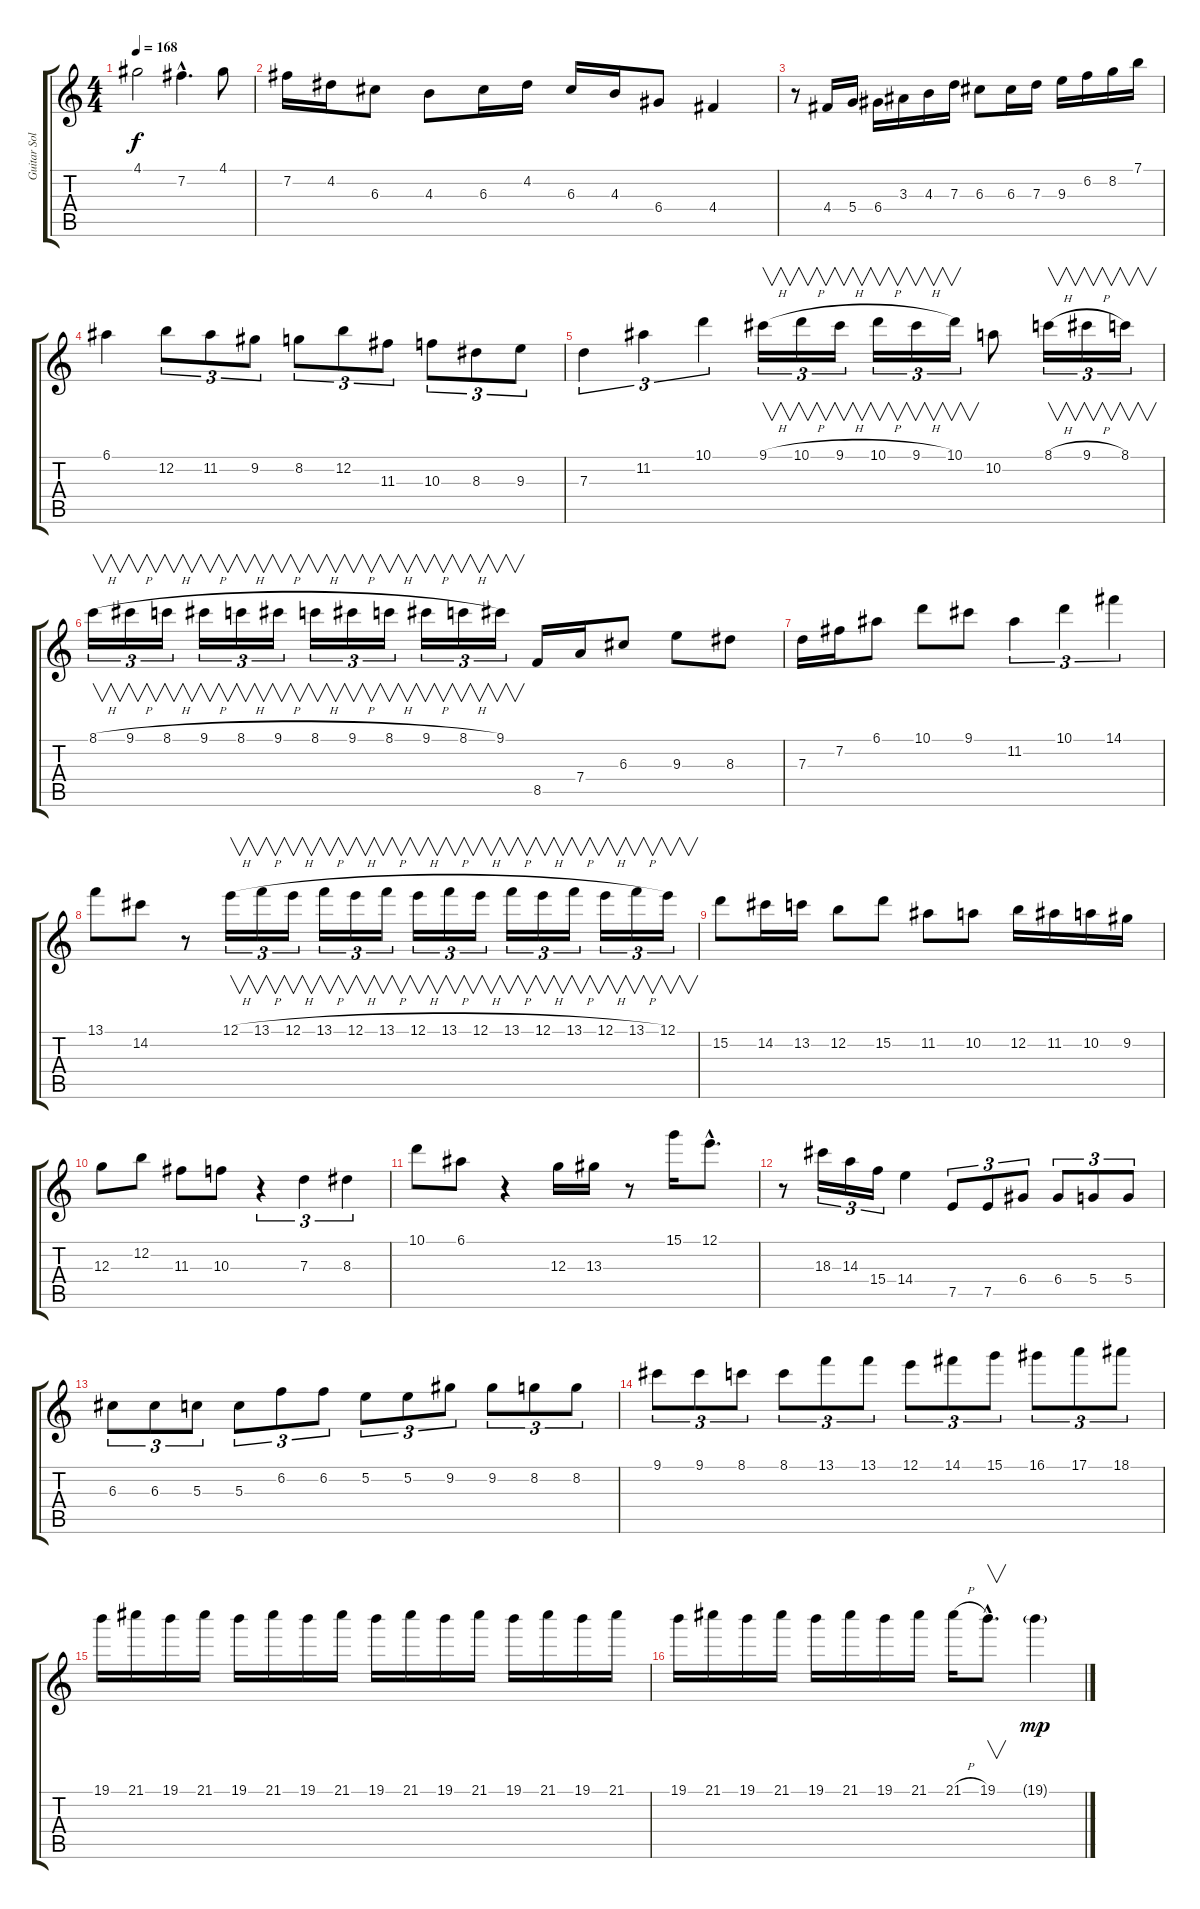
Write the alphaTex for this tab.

\track ("Guitar Solo" "Guitar Sol") {instrument distortionguitar}
\staff {score tabs}
\tuning (E4 B3 G3 D3 A2 E2) {hide}
\ts (4 4)
\tempo 168
\clef g2
\ks c
4.1.2{dy f} 7.2{hac}.4{d} 4.1.8 |
7.2.16 4.2.16 6.3.8 4.3.8 6.3.16 4.2.16 6.3.16 4.3.16 6.4.8 4.4.4 |
r.8 4.4.16 5.4.16 6.4.16 3.3.16 4.3.16 7.3.16 6.3.8 6.3.16 7.3.16 9.3.16 6.2.16 8.2.16 7.1.16 |
6.1.4 12.2.8{tu (3 2)} 11.2.8{tu (3 2)} 9.2.8{tu (3 2)} 8.2.8{tu (3 2)} 12.2.8{tu (3 2)} 11.3.8{tu (3 2)} 10.3.8{tu (3 2)} 8.3.8{tu (3 2)} 9.3.8{tu (3 2)} |
7.3.4{tu (3 2)} 11.2.4{tu (3 2)} 10.1.4{tu (3 2)} 9.1{h}.16{v tu (3 2)} 10.1{h}.16{v tu (3 2)} 9.1{h}.16{v tu (3 2)} 10.1{h}.16{v tu (3 2)} 9.1{h}.16{v tu (3 2)} 10.1.16{v tu (3 2)} 10.2.8 8.1{h}.16{v tu (3 2)} 9.1{h}.16{v tu (3 2)} 8.1.16{v tu (3 2)} |
8.1{h}.16{v tu (3 2)} 9.1{h}.16{v tu (3 2)} 8.1{h}.16{v tu (3 2)} 9.1{h}.16{v tu (3 2)} 8.1{h}.16{v tu (3 2)} 9.1{h}.16{v tu (3 2)} 8.1{h}.16{v tu (3 2)} 9.1{h}.16{v tu (3 2)} 8.1{h}.16{v tu (3 2)} 9.1{h}.16{v tu (3 2)} 8.1{h}.16{v tu (3 2)} 9.1.16{v tu (3 2)} 8.5.16 7.4.16 6.3.8 9.3.8 8.3.8 |
7.3.16 7.2.16 6.1.8 10.1.8 9.1.8 11.2.4{tu (3 2)} 10.1.4{tu (3 2)} 14.1.4{tu (3 2)} |
13.1.8 14.2.8 r.8 12.1{h}.16{v tu (3 2)} 13.1{h}.16{v tu (3 2)} 12.1{h}.16{v tu (3 2)} 13.1{h}.16{v tu (3 2)} 12.1{h}.16{v tu (3 2)} 13.1{h}.16{v tu (3 2)} 12.1{h}.16{v tu (3 2)} 13.1{h}.16{v tu (3 2)} 12.1{h}.16{v tu (3 2)} 13.1{h}.16{v tu (3 2)} 12.1{h}.16{v tu (3 2)} 13.1{h}.16{v tu (3 2)} 12.1{h}.16{v tu (3 2)} 13.1{h}.16{v tu (3 2)} 12.1.16{v tu (3 2)} |
15.2.8 14.2.16 13.2.16 12.2.8 15.2.8 11.2.8 10.2.8 12.2.16 11.2.16 10.2.16 9.2.16 |
12.3.8 12.2.8 11.3.8 10.3.8 r.4{tu (3 2)} 7.3.4{tu (3 2)} 8.3.4{tu (3 2)} |
10.1.8 6.1.8 r.4 12.3.16 13.3.16 r.8 15.1.16 12.1{hac}.8{d} |
r.8 18.3.16{tu (3 2)} 14.3.16{tu (3 2)} 15.4.16{tu (3 2)} 14.4.4 7.5.8{tu (3 2)} 7.5.8{tu (3 2)} 6.4.8{tu (3 2)} 6.4.8{tu (3 2)} 5.4.8{tu (3 2)} 5.4.8{tu (3 2)} |
6.3.8{tu (3 2)} 6.3.8{tu (3 2)} 5.3.8{tu (3 2)} 5.3.8{tu (3 2)} 6.2.8{tu (3 2)} 6.2.8{tu (3 2)} 5.2.8{tu (3 2)} 5.2.8{tu (3 2)} 9.2.8{tu (3 2)} 9.2.8{tu (3 2)} 8.2.8{tu (3 2)} 8.2.8{tu (3 2)} |
9.1.8{tu (3 2)} 9.1.8{tu (3 2)} 8.1.8{tu (3 2)} 8.1.8{tu (3 2)} 13.1.8{tu (3 2)} 13.1.8{tu (3 2)} 12.1.8{tu (3 2)} 14.1.8{tu (3 2)} 15.1.8{tu (3 2)} 16.1.8{tu (3 2)} 17.1.8{tu (3 2)} 18.1.8{tu (3 2)} |
19.1.16 21.1.16 19.1.16 21.1.16 19.1.16 21.1.16 19.1.16 21.1.16 19.1.16 21.1.16 19.1.16 21.1.16 19.1.16 21.1.16 19.1.16 21.1.16 |
19.1.16 21.1.16 19.1.16 21.1.16 19.1.16 21.1.16 19.1.16 21.1.16 21.1{h}.16 19.1{hac}.8{v d} 19.1{g}.4{dy mp}
